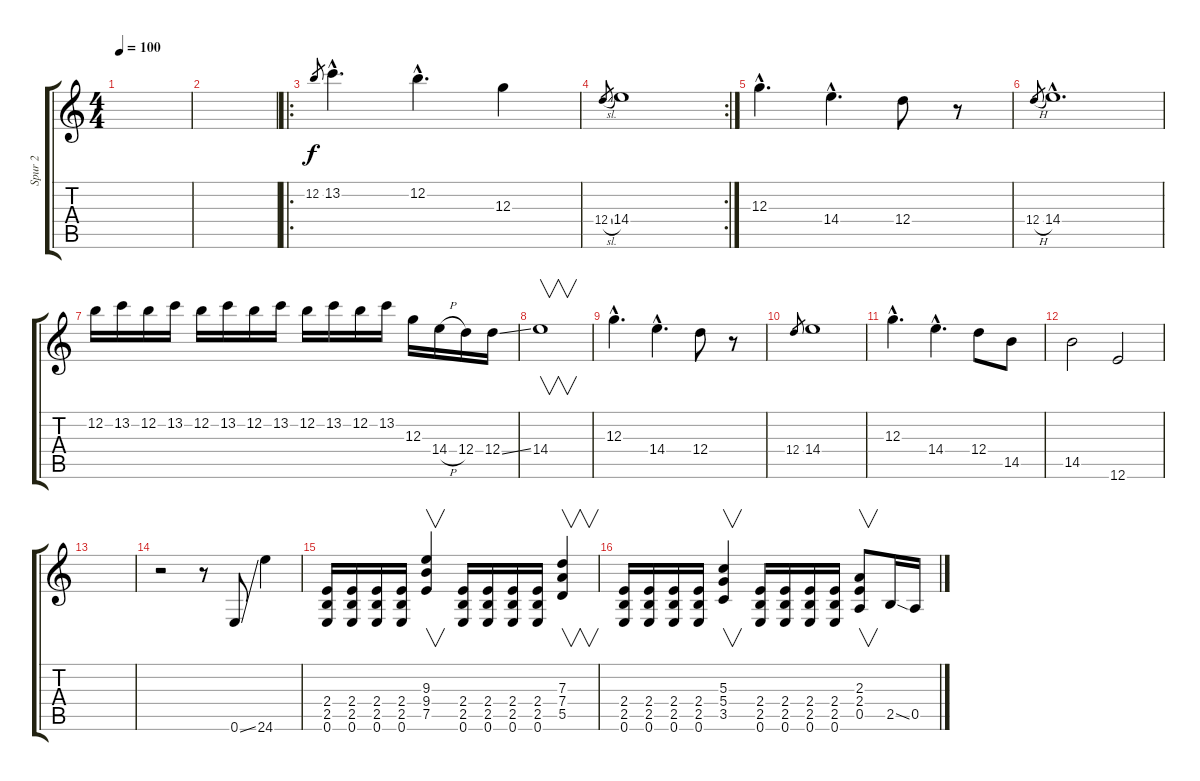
\track ("Spur 2" "Spur 2") {instrument overdrivenguitar}
\staff {score tabs}
\tuning (E4 B3 G3 D3 A2 E2) {hide}
\ts (4 4)
\tempo 100
\clef g2
\ks c
|
|
\ro
12.2.8{gr} 13.2{hac}.4{d} 12.2{hac}.4{d} 12.3.4 |
\rc 2
12.4{sl}.8{gr} 14.4.1 |
12.3{hac}.4{d} 14.4{hac}.4{d} 12.4.8 r.8 |
12.4{h}.8{gr} 14.4{hac}.1{d} |
12.2.16 13.2.16 12.2.16 13.2.16 12.2.16 13.2.16 12.2.16 13.2.16 12.2.16 13.2.16 12.2.16 13.2.16 12.3.16 14.4{h}.16 12.4.16 12.4{ss}.16 |
14.4.1{v} |
12.3{hac}.4{d} 14.4{hac}.4{d} 12.4.8 r.8 |
12.4.8{gr} 14.4.1 |
12.3{hac}.4{d} 14.4{hac}.4{d} 12.4.8 14.5.8 |
14.5.2 12.6.2 |
|
r.2 r.8 0.6{ss}.8 24.6.4 |
(2.4 2.5 0.6).16 (2.4 2.5 0.6).16 (2.4 2.5 0.6).16 (2.4 2.5 0.6).16 (9.3 9.4 7.5).4{v} (2.4 2.5 0.6).16 (2.4 2.5 0.6).16 (2.4 2.5 0.6).16 (2.4 2.5 0.6).16 (7.3 7.4 5.5).4{v} |
(2.4 2.5 0.6).16 (2.4 2.5 0.6).16 (2.4 2.5 0.6).16 (2.4 2.5 0.6).16 (5.3 5.4 3.5).4{v} (2.4 2.5 0.6).16 (2.4 2.5 0.6).16 (2.4 2.5 0.6).16 (2.4 2.5 0.6).16 (2.3 2.4 0.5).8{v} 2.5{ss}.16 0.5.16
